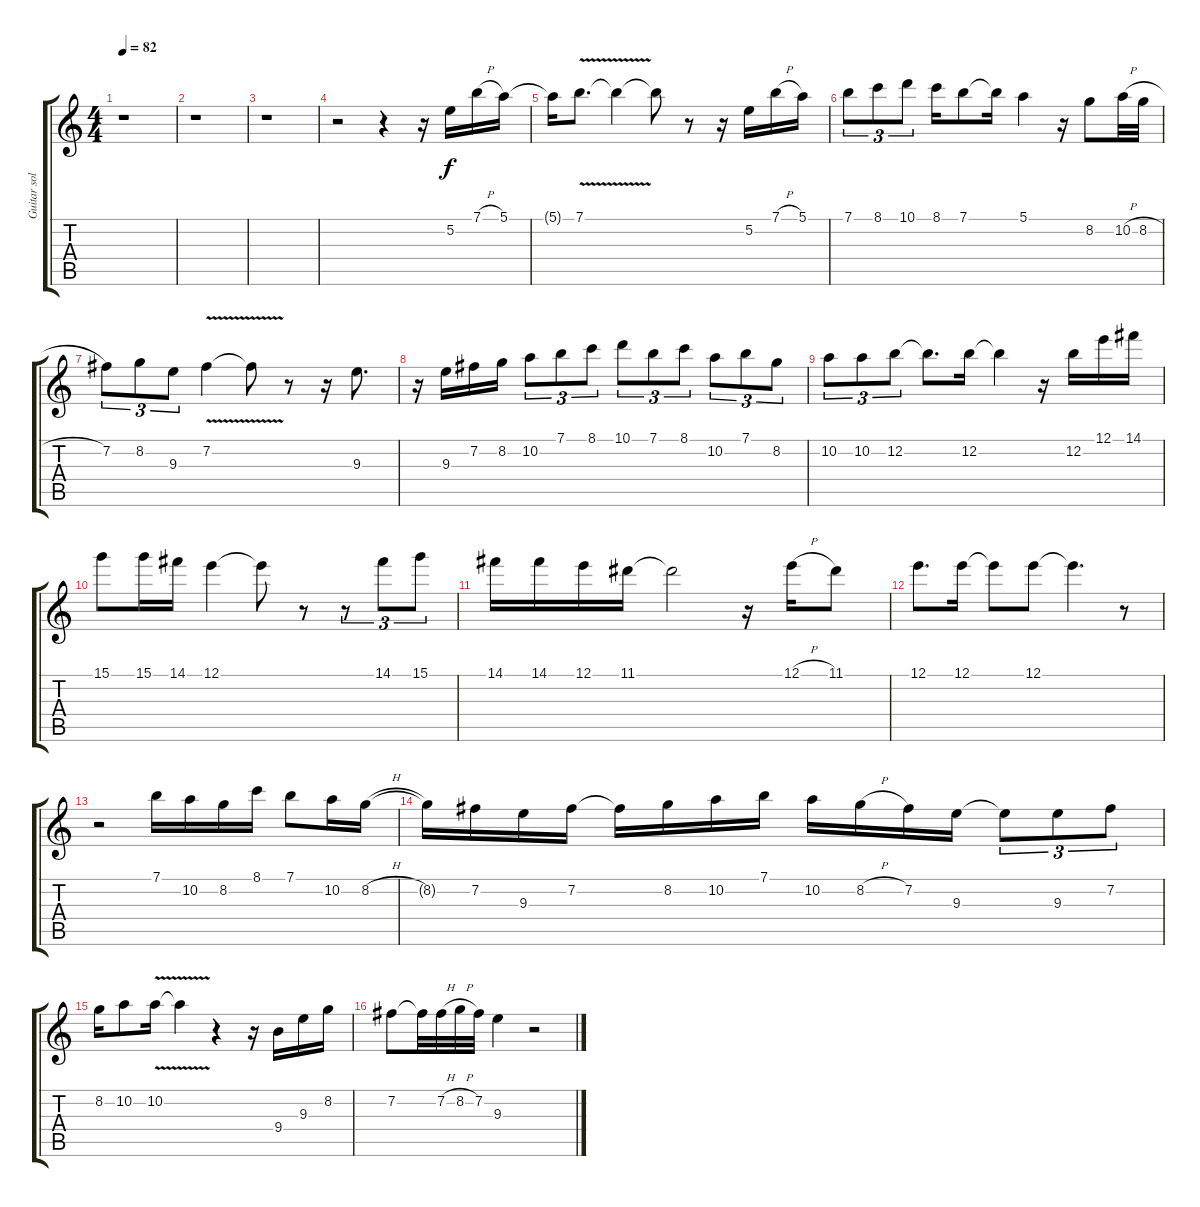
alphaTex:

\track ("Guitar solo" "Guitar sol") {instrument acousticguitarnylon}
\staff {score tabs}
\tuning (E4 B3 G3 D3 A2 E2) {hide}
\ts (4 4)
\tempo 82
\clef g2
\ks c
r.1{dy f} |
r.1 |
r.1 |
r.2 r.4 r.16 5.2.16 7.1{h}.16 5.1.16 |
5.1{t}.16 7.1{v}.8{d} 7.1{t}.4 7.1{t}.8 r.8 r.16 5.2.16 7.1{h}.16 5.1.16 |
7.1.8{tu (3 2)} 8.1.8{tu (3 2)} 10.1.8{tu (3 2)} 8.1.16 7.1.8 7.1{t}.16 5.1.4 r.16 8.2.8 10.2{h}.32 8.2{h}.32 |
7.2.8{tu (3 2)} 8.2.8{tu (3 2)} 9.3.8{tu (3 2)} 7.2{v}.4 7.2{t}.8 r.8 r.16 9.3.8{d} |
r.16 9.3.16 7.2.16 8.2.16 10.2.8{tu (3 2)} 7.1.8{tu (3 2)} 8.1.8{tu (3 2)} 10.1.8{tu (3 2)} 7.1.8{tu (3 2)} 8.1.8{tu (3 2)} 10.2.8{tu (3 2)} 7.1.8{tu (3 2)} 8.2.8{tu (3 2)} |
10.2.8{tu (3 2)} 10.2.8{tu (3 2)} 12.2.8{tu (3 2)} 12.2{t}.8{d} 12.2.16 12.2{t}.4 r.16 12.2.16 12.1.16 14.1.16 |
15.1.8 15.1.16 14.1.16 12.1.4 12.1{t}.8 r.8 r.8{tu (3 2)} 14.1.8{tu (3 2)} 15.1.8{tu (3 2)} |
14.1.16 14.1.16 12.1.16 11.1.16 11.1{t}.2 r.16 12.1{h}.16 11.1.8 |
12.1.8{d} 12.1.16 12.1{t}.8 12.1.8 12.1{t}.4{d} r.8 |
r.2 7.1.16 10.2.16 8.2.16 8.1.16 7.1.8 10.2.16 8.2{h}.16 |
8.2{t}.16 7.2.16 9.3.16 7.2.16 7.2{t}.16 8.2.16 10.2.16 7.1.16 10.2.16 8.2{h}.16 7.2.16 9.3.16 9.3{t}.8{tu (3 2)} 9.3.8{tu (3 2)} 7.2.8{tu (3 2)} |
8.2.16 10.2.8 10.2{v}.16 10.2{t}.4 r.4 r.16 9.4.16 9.3.16 8.2.16 |
7.2.8 7.2{t}.32 7.2{h}.32 8.2{h}.32 7.2.32 9.3.4 r.2
